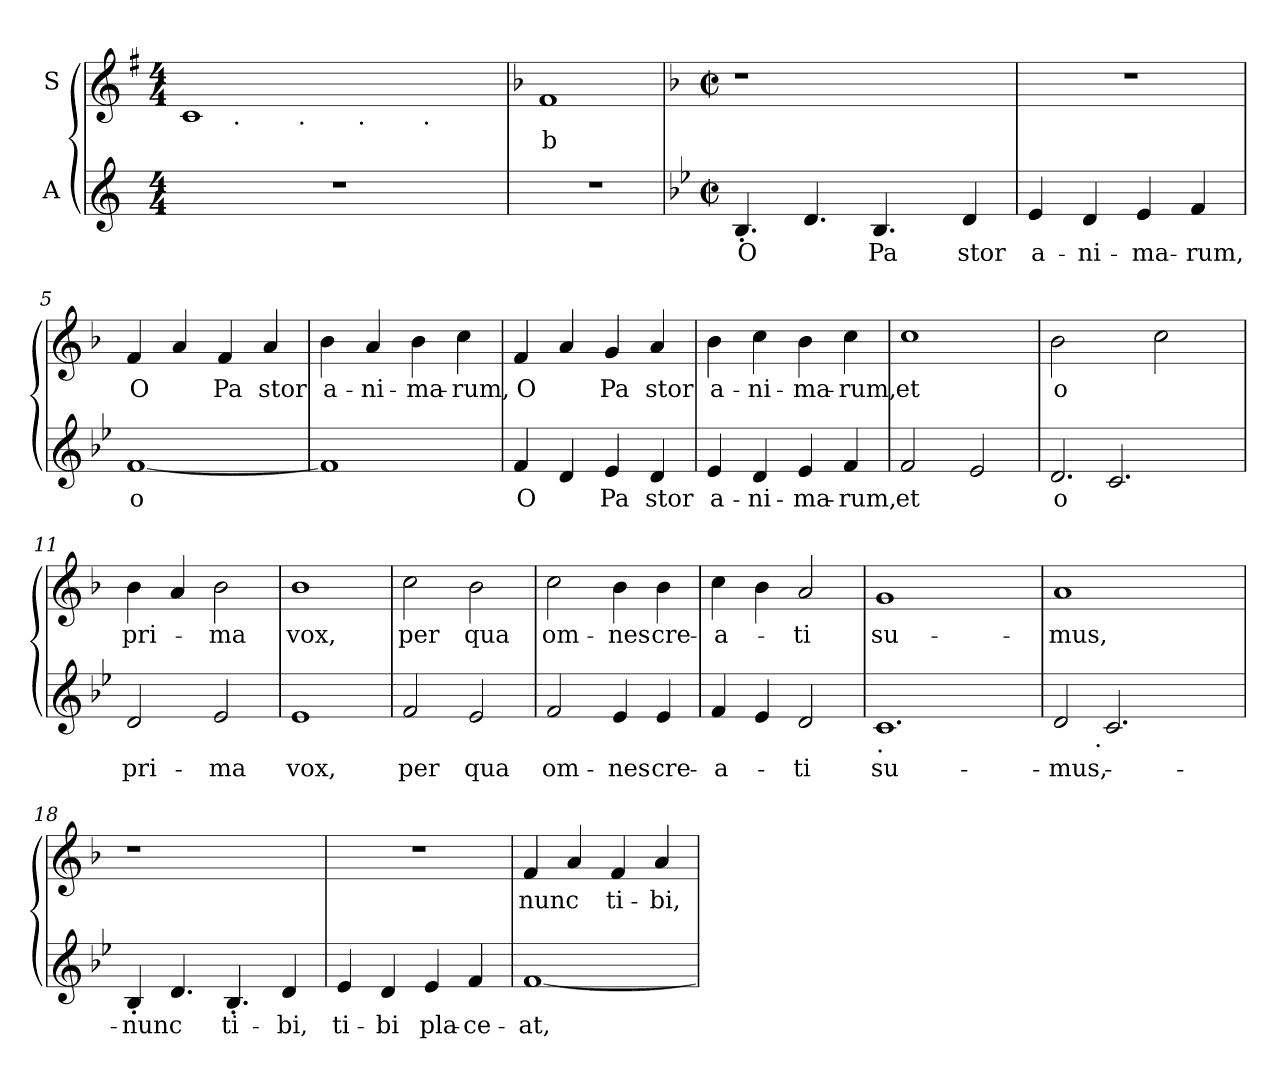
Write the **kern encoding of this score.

**kern	**text	**kern	**text
*part2	*part2	*part1	*part1
*staff2	*staff2	*staff1	*staff1
*I"A	*	*I"S	*
*clefG2	*	*clefG2	*
*	*	*ITrd-3c-5	*
*k[]	*	*k[]	*
*C:	*	*C:	*
*M4/4	*	*M4/4	*
=1	=1	=1	=1
*	*	*^	*
*	*	*	*^	*
*	*	*	*	*^	*
*	*	*	*	*	*^	*
1r	.	1f	8..ryy	4ryy	2ryy	2ryy	.
!	!	!	!LO:TX:b:t=.	!	!	!	!
.	.	.	2ryy	.	.	.	.
.	.	.	.	8ryy	.	.	.
.	.	.	.	32ryy	.	.	.
!	!	!	!	!LO:TX:b:t=.	!	!	!
.	.	.	.	2ryy	.	.	.
.	.	.	.	.	16.ryy	4ryy	.
!	!	!	!	!	!LO:TX:b:t=.	!	!
.	.	.	.	.	4ryy	.	.
.	.	.	4ryy	.	.	.	.
.	.	.	.	.	.	32ryy	.
!	!	!	!	!	!	!LO:TX:b:t=.	!
.	.	.	.	.	.	8..ryy	.
.	.	.	.	.	8ryy	.	.
.	.	.	.	16.ryy	.	.	.
.	.	.	32ryy	.	32ryy	.	.
*	*	*v	*v	*v	*v	*v	*
!!LO:LB:g=z
=2	=2	=2	=2
*	*	*k[b-e-]	*
*	*	*B-:	*
*	*	*^	*
*	*	*	*^	*
*	*	*	*	*^	*
*	*	*	*	*	*^	*
!	!	!LO:TX:b:t=.	!	!	!	!	!
!	!	!	!	!	!	!	!LO:LY:b:rj
*	*	*v	*v	*v	*v	*v	*
1r	.	1b-	b
!!LO:LB:g=z
=3	=3	=3	=3
*k[b-e-]	*	*	*
*B-:	*	*	*
*M2/2	*	*M2/2	*
*met(c|)	*	*met(c|)	*
!	!LO:LY:b	!LO:N:vis=1	!
4.B-'</	O	1r	.
4.d/	.	.	.
!	!LO:LY:b	!	!
4.B-/	Pa	.	.
.	.	4.ryy	.
!	!LO:LY:b	!	!
4d/	stor	.	.
=4	=4	=4	=4
!	!LO:LY:b	!	!
4e-/	a-	1r	.
!	!LO:LY:b	!	!
4d/	-ni-	.	.
!	!LO:LY:b	!	!
4e-/	-ma-	.	.
!	!LO:LY:b	!	!
4f/	-rum,	.	.
=5	=5	=5	=5
!	!LO:LY:b:rj	!	!LO:LY:b
[<1f	o	4b-/	O
.	.	4dd/	.
!	!	!	!LO:LY:b
.	.	4b-/	Pa
!	!	!	!LO:LY:b
.	.	4dd/	stor
=6	=6	=6	=6
!	!	!	!LO:LY:b
1f]	.	4ee-\	a-
!	!	!	!LO:LY:b
.	.	4dd/	-ni-
!	!	!	!LO:LY:b
.	.	4ee-\	-ma-
!	!	!	!LO:LY:b
.	.	4ff\	-rum,
=7	=7	=7	=7
!	!LO:LY:b	!	!LO:LY:b
4f/	O	4b-/	O
4d/	.	4dd/	.
!	!LO:LY:b	!	!LO:LY:b
4e-/	Pa	4cc/	Pa
!	!LO:LY:b	!	!LO:LY:b
4d/	stor	4dd/	stor
=8	=8	=8	=8
!	!LO:LY:b	!	!LO:LY:b
4e-/	a-	4ee-\	a-
!	!LO:LY:b	!	!LO:LY:b
4d/	-ni-	4ff\	-ni-
!	!LO:LY:b	!	!LO:LY:b
4e-/	-ma-	4ee-\	-ma-
!	!LO:LY:b	!	!LO:LY:b
4f/	-rum,	4ff\	-rum,
=9	=9	=9	=9
!	!LO:LY:b	!	!LO:LY:b
2f/	et	1ff	et
2e-/	.	.	.
!!LO:LB:g=z
=10	=10	=10	=10
*^	*	*	*
!	!	!LO:LY:b:rj	!	!LO:LY:b:rj
*	*^	*	*	*
16ryy	2.d/	4ryy	o	2ee-\	o
2...ryy	.	.	.	.	.
.	.	2.c/	.	.	.
.	.	.	.	2ff\	.
.	4ryy	.	.	.	.
*	*v	*v	*	*	*
=11	=11	=11	=11	=11
!	!	!LO:LY:b	!	!LO:LY:b
*v	*v	*	*	*
2d/	pri-	4ee-\	pri-
.	.	4dd/	.
!	!LO:LY:b	!	!LO:LY:b
2e-/	-ma	2ee-\	-ma
=12	=12	=12	=12
!	!LO:LY:b	!	!LO:LY:b
1e-	vox,	1ee-	vox,
=13	=13	=13	=13
!	!LO:LY:b	!	!LO:LY:b
2f/	per	2ff\	per
!	!LO:LY:b	!	!LO:LY:b
2e-/	qua	2ee-\	qua
=14	=14	=14	=14
!	!LO:LY:b	!	!LO:LY:b
2f/	om-	2ff\	om-
!	!LO:LY:b	!	!LO:LY:b
4e-/	-nes	4ee-\	-nes
!	!LO:LY:b	!	!LO:LY:b
4e-/	cre-	4ee-\	cre-
=15	=15	=15	=15
!	!LO:LY:b:rj	!	!LO:LY:b:rj
4f/	-a-	4ff\	-a-
4e-/	.	4ee-\	.
!	!LO:LY:b	!	!LO:LY:b
2d/	-ti	2dd/	-ti
=16	=16	=16	=16
!LO:TX:b:t=.	!	!	!
!	!LO:LY:b	!	!LO:LY:b
1.c	su-	1cc	su-
.	.	2ryy	.
=17	=17	=17	=17
*^	*	*	*
!	!	!LO:LY:b	!	!LO:LY:b
*	*^	*	*	*
8..ryy	2d/	4ryy	-mus,	1dd	-mus,
!LO:TX:b:t=.	!	!	!	!	!
2ryy	.	.	.	.	.
.	.	2.c/	.	.	.
.	2ryy	.	.	.	.
4ryy	.	.	.	.	.
32ryy	.	.	.	.	.
*v	*v	*v	*	*	*
=18	=18	=18	=18
!	!LO:LY:b	!LO:N:vis=1	!
4B-'</	nunc	1r	.
4.d/	.	.	.
!	!LO:LY:b	!	!
4.B-'</	ti-	.	.
!	!LO:LY:b	!	!
4d/	-bi,	4ryy	.
=19	=19	=19	=19
!	!LO:LY:b	!	!
4e-/	ti-	1r	.
!	!LO:LY:b	!	!
4d/	-bi	.	.
!	!LO:LY:b	!	!
4e-/	pla-	.	.
!	!LO:LY:b	!	!
4f/	-ce-	.	.
!!LO:LB:g=z
=20	=20	=20	=20
!	!LO:LY:b	!	!LO:LY:b
[<1f	-at,	4b-/	nunc
.	.	4dd/	.
!	!	!	!LO:LY:b
.	.	4b-/	ti-
!	!	!	!LO:LY:b
.	.	4dd/	-bi,
=	=	=	=
*-	*-	*-	*-
